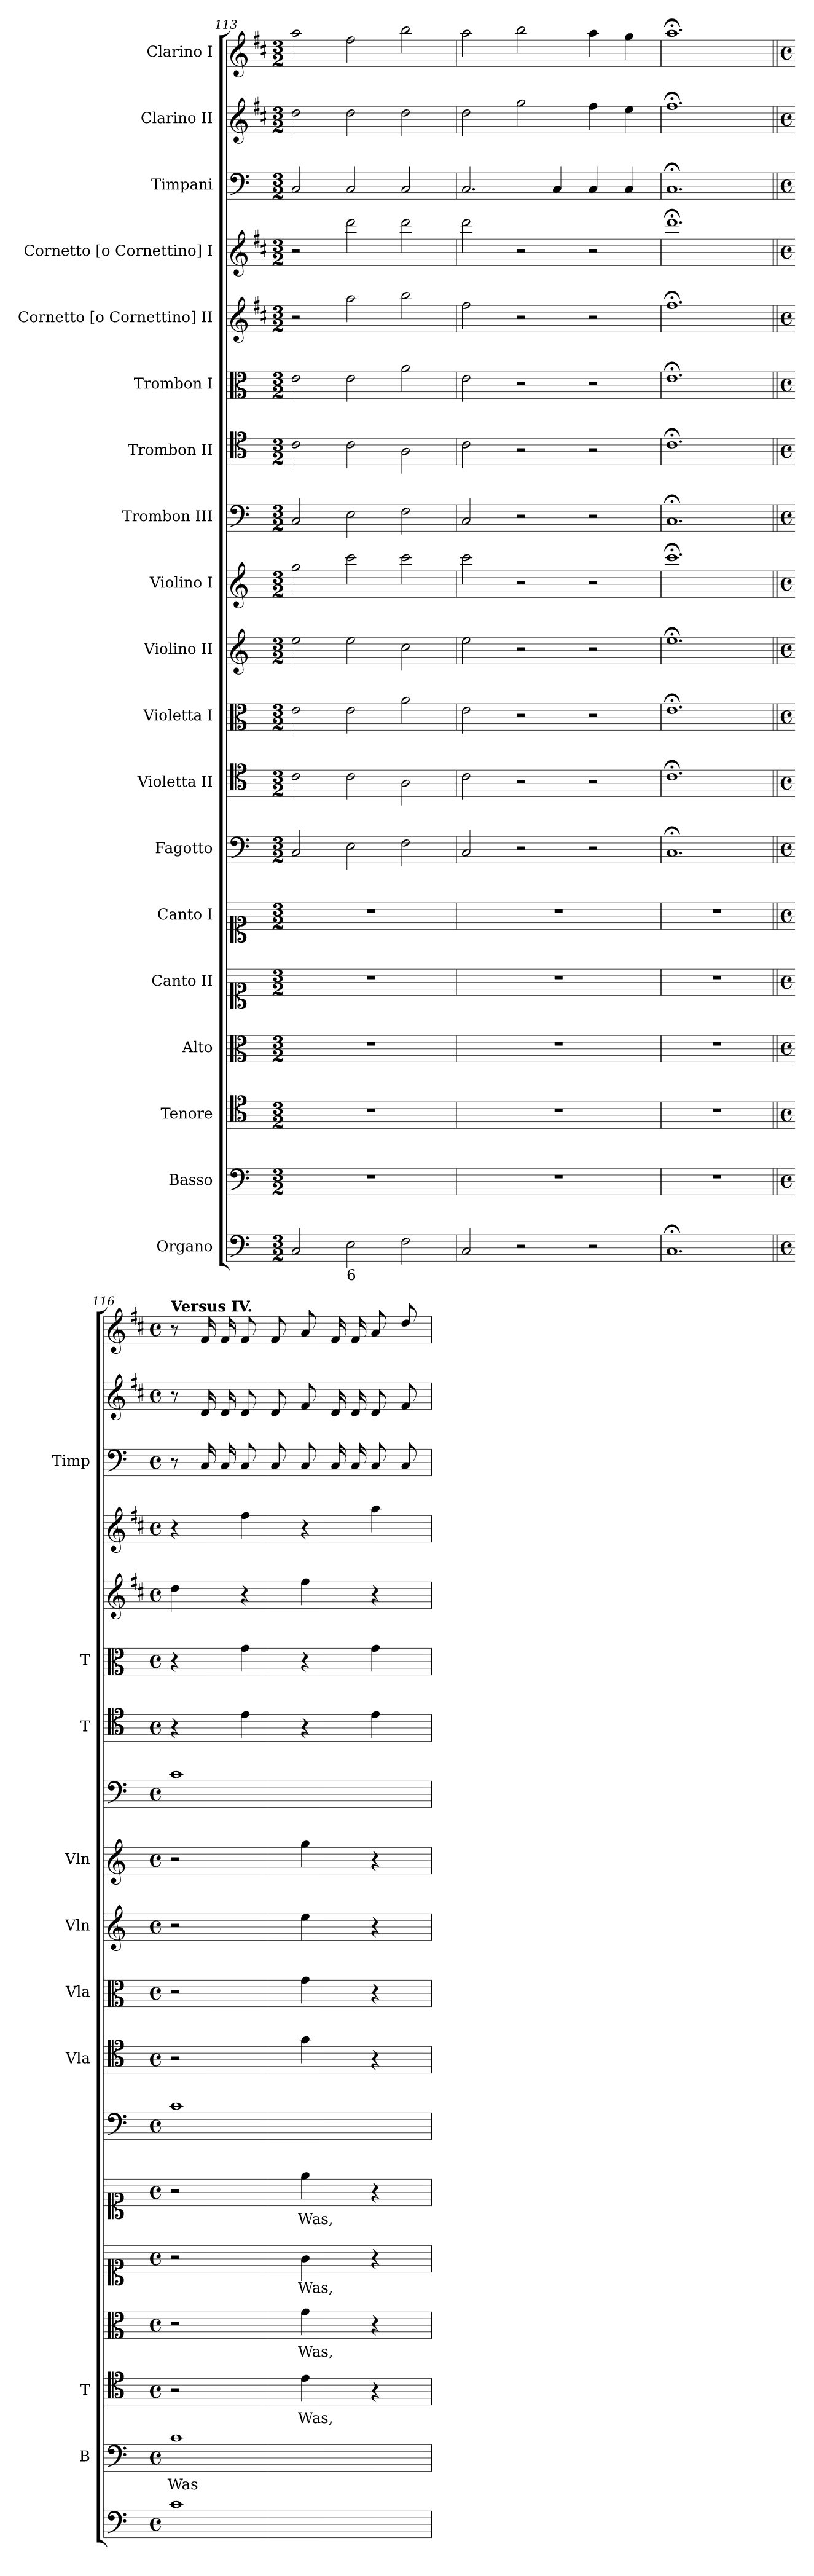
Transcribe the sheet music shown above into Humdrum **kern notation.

**kern	**kern	**text	**kern	**text	**kern	**text	**kern	**text	**kern	**text	**kern	**kern	**kern	**kern	**kern	**kern	**kern	**kern	**kern	**kern	**kern	**kern	**kern
*part19	*part18	*part18	*part17	*part17	*part16	*part16	*part15	*part15	*part14	*part14	*part13	*part12	*part11	*part10	*part9	*part8	*part7	*part6	*part5	*part4	*part3	*part2	*part1
*staff19	*staff18	*staff18	*staff17	*staff17	*staff16	*staff16	*staff15	*staff15	*staff14	*staff14	*staff13	*staff12	*staff11	*staff10	*staff9	*staff8	*staff7	*staff6	*staff5	*staff4	*staff3	*staff2	*staff1
*I"Organo	*I"Basso	*	*I"Tenore	*	*I"Alto	*	*I"Canto II	*	*I"Canto I	*	*I"Fagotto	*I"Violetta II	*I"Violetta I	*I"Violino II	*I"Violino I	*I"Trombon III	*I"Trombon II	*I"Trombon I	*I"Cornetto [o Cornettino] II	*I"Cornetto [o Cornettino] I	*I"Timpani	*I"Clarino II	*I"Clarino I
*	*I'B	*	*I'T	*	*	*	*	*	*	*	*	*I'Vla	*I'Vla	*I'Vln	*I'Vln	*	*I'T	*I'T	*	*	*I'Timp	*	*
*clefF4	*clefF4	*	*clefC4	*	*clefC3	*	*clefC1	*	*clefC1	*	*clefF4	*clefC4	*clefC3	*clefG2	*clefG2	*clefF4	*clefC4	*clefC3	*clefG2	*clefG2	*clefF4	*clefG2	*clefG2
*	*	*	*	*	*	*	*	*	*	*	*	*	*	*	*	*	*	*	*ITrd1c2	*ITrd1c2	*	*ITrd1c2	*ITrd1c2
*k[]	*k[]	*	*k[]	*	*k[]	*	*k[]	*	*k[]	*	*k[]	*k[]	*k[]	*k[]	*k[]	*k[]	*k[]	*k[]	*k[]	*k[]	*k[]	*k[]	*k[]
*C:	*C:	*	*C:	*	*C:	*	*C:	*	*C:	*	*C:	*C:	*C:	*C:	*C:	*C:	*C:	*C:	*C:	*C:	*C:	*C:	*C:
*M3/2	*M3/2	*	*M3/2	*	*M3/2	*	*M3/2	*	*M3/2	*	*M3/2	*M3/2	*M3/2	*M3/2	*M3/2	*M3/2	*M3/2	*M3/2	*M3/2	*M3/2	*M3/2	*M3/2	*M3/2
=113	=113	=113	=113	=113	=113	=113	=113	=113	=113	=113	=113	=113	=113	=113	=113	=113	=113	=113	=113	=113	=113	=113	=113
!	!LO:N:vis=1	!	!LO:N:vis=1	!	!LO:N:vis=1	!	!LO:N:vis=1	!	!LO:N:vis=1	!	!	!	!	!	!	!	!	!	!	!	!	!	!
2C/	1.r	.	1.r	.	1.r	.	1.r	.	1.r	.	2C/	2c\	2e\	2ee\	2gg\	2C/	2c\	2e\	2r	2r	2C/	2cc\	2gg\
!LO:TX:b:t=6	!	!	!	!	!	!	!	!	!	!	!	!	!	!	!	!	!	!	!	!	!	!	!
2E\	.	.	.	.	.	.	.	.	.	.	2E\	2c\	2e\	2ee\	2ccc\	2E\	2c\	2e\	2gg\	2ccc\	2C/	2cc\	2ee\
2F\	.	.	.	.	.	.	.	.	.	.	2F\	2A\	2a\	2cc\	2ccc\	2F\	2A\	2a\	2aa\	2ccc\	2C/	2cc\	2aa\
=114	=114	=114	=114	=114	=114	=114	=114	=114	=114	=114	=114	=114	=114	=114	=114	=114	=114	=114	=114	=114	=114	=114	=114
!	!LO:N:vis=1	!	!LO:N:vis=1	!	!LO:N:vis=1	!	!LO:N:vis=1	!	!LO:N:vis=1	!	!	!	!	!	!	!	!	!	!	!	!	!	!
2C/	1.r	.	1.r	.	1.r	.	1.r	.	1.r	.	2C/	2c\	2e\	2ee\	2ccc\	2C/	2c\	2e\	2ee\	2ccc\	2.C/	2cc\	2gg\
2r	.	.	.	.	.	.	.	.	.	.	2r	2r	2r	2r	2r	2r	2r	2r	2r	2r	.	2ff\	2aa\
.	.	.	.	.	.	.	.	.	.	.	.	.	.	.	.	.	.	.	.	.	4C/	.	.
2r	.	.	.	.	.	.	.	.	.	.	2r	2r	2r	2r	2r	2r	2r	2r	2r	2r	4C/	4ee\	4gg\
.	.	.	.	.	.	.	.	.	.	.	.	.	.	.	.	.	.	.	.	.	4C/	4dd\	4ff\
=115	=115	=115	=115	=115	=115	=115	=115	=115	=115	=115	=115	=115	=115	=115	=115	=115	=115	=115	=115	=115	=115	=115	=115
!	!LO:N:vis=1	!	!LO:N:vis=1	!	!LO:N:vis=1	!	!LO:N:vis=1	!	!LO:N:vis=1	!	!	!	!	!	!	!	!	!	!	!	!	!	!
1.C;	1.r	.	1.r	.	1.r	.	1.r	.	1.r	.	1.C;	1.c;<	1.e;<	1.ee;<	1.ccc;<	1.C;	1.c;<	1.e;<	1.ee;<	1.ccc;<	1.C;	1.ee;<	1.gg;<
=116||	=116||	=116||	=116||	=116||	=116||	=116||	=116||	=116||	=116||	=116||	=116||	=116||	=116||	=116||	=116||	=116||	=116||	=116||	=116||	=116||	=116||	=116||	=116||
*M4/4	*M4/4	*	*M4/4	*	*M4/4	*	*M4/4	*	*M4/4	*	*M4/4	*M4/4	*M4/4	*M4/4	*M4/4	*M4/4	*M4/4	*M4/4	*M4/4	*M4/4	*M4/4	*M4/4	*M4/4
*met(c)	*met(c)	*	*met(c)	*	*met(c)	*	*met(c)	*	*met(c)	*	*met(c)	*met(c)	*met(c)	*met(c)	*met(c)	*met(c)	*met(c)	*met(c)	*met(c)	*met(c)	*met(c)	*met(c)	*met(c)
*	*	*	*	*	*	*	*	*	*	*	*	*	*	*	*	*	*	*	*	*	*	*	*MM100
!	!	!	!	!	!	!	!	!	!	!	!	!	!	!	!	!	!	!	!	!	!	!	!LO:TX:a:B:t=Versus IV.
!	!	!LO:LY:b	!	!	!	!	!	!	!	!	!	!	!	!	!	!	!	!	!	!	!	!	!
1c	1c	Was	2r	.	2r	.	2r	.	2r	.	1c	2r	2r	2r	2r	1c	4r	4r	4cc\	4r	8r	8r	8r
.	.	.	.	.	.	.	.	.	.	.	.	.	.	.	.	.	.	.	.	.	16C/	16c/	16e/
.	.	.	.	.	.	.	.	.	.	.	.	.	.	.	.	.	.	.	.	.	16C/	16c/	16e/
.	.	.	.	.	.	.	.	.	.	.	.	.	.	.	.	.	4e\	4g\	4r	4ee\	8C/	8c/	8e/
.	.	.	.	.	.	.	.	.	.	.	.	.	.	.	.	.	.	.	.	.	8C/	8c/	8e/
!	!	!	!	!LO:LY:b	!	!LO:LY:b	!	!LO:LY:b	!	!LO:LY:b	!	!	!	!	!	!	!	!	!	!	!	!	!
.	.	.	4e\	Was,	4g\	Was,	4g\	Was,	4ee\	Was,	.	4g\	4g\	4ee\	4gg\	.	4r	4r	4ee\	4r	8C/	8e/	8g/
.	.	.	.	.	.	.	.	.	.	.	.	.	.	.	.	.	.	.	.	.	16C/	16c/	16e/
.	.	.	.	.	.	.	.	.	.	.	.	.	.	.	.	.	.	.	.	.	16C/	16c/	16e/
.	.	.	4r	.	4r	.	4r	.	4r	.	.	4r	4r	4r	4r	.	4e\	4g\	4r	4gg\	8C/	8c/	8g/
.	.	.	.	.	.	.	.	.	.	.	.	.	.	.	.	.	.	.	.	.	8C/	8e/	8cc/
=	=	=	=	=	=	=	=	=	=	=	=	=	=	=	=	=	=	=	=	=	=	=	=
*-	*-	*-	*-	*-	*-	*-	*-	*-	*-	*-	*-	*-	*-	*-	*-	*-	*-	*-	*-	*-	*-	*-	*-
